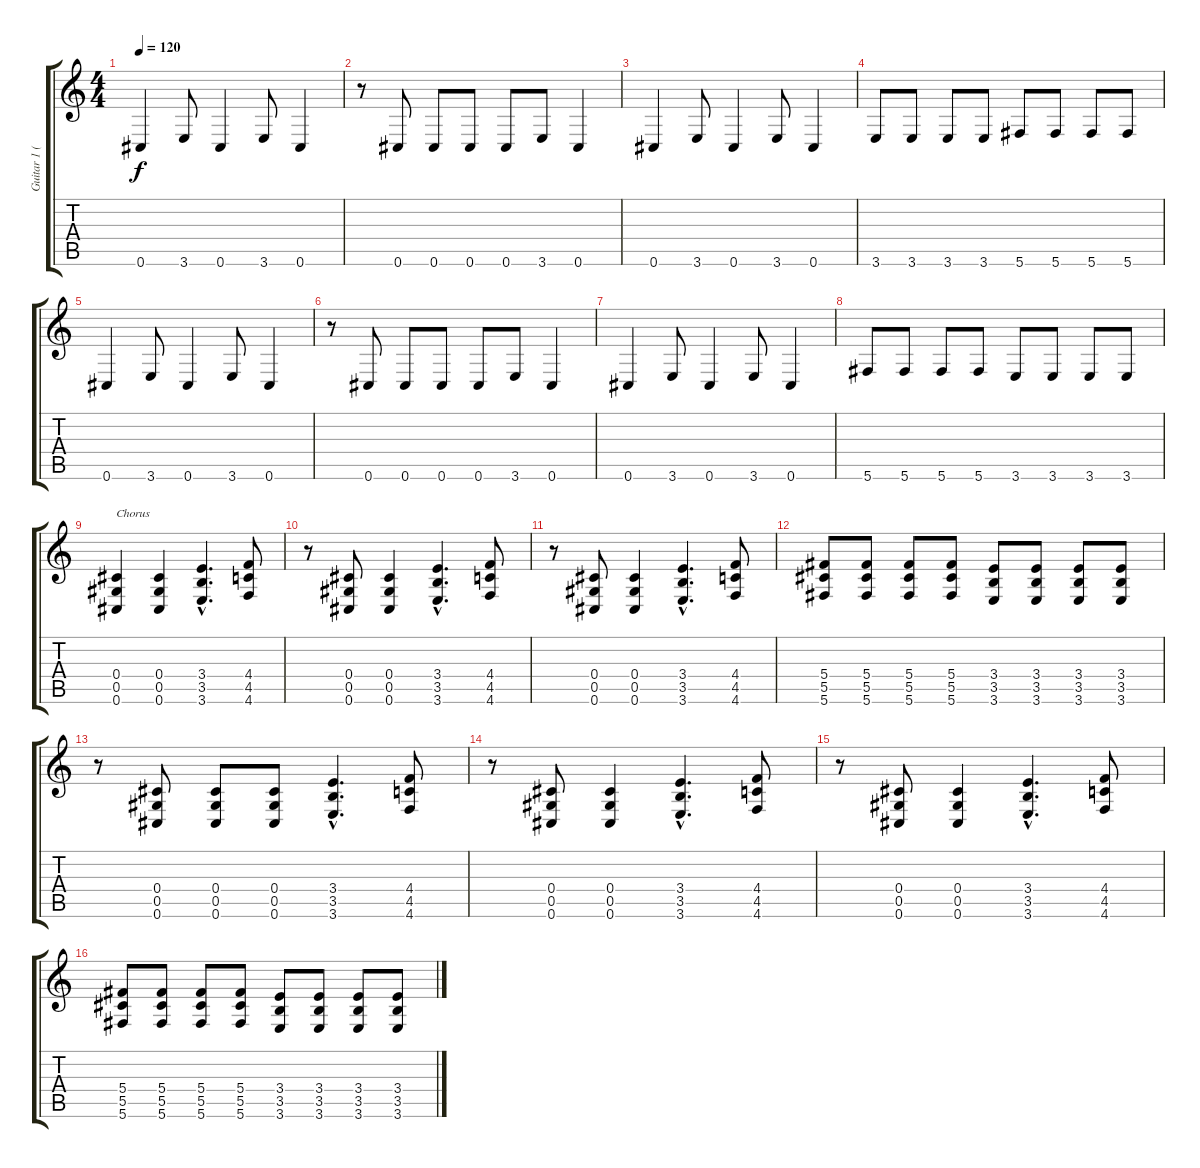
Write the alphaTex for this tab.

\track ("Guitar 1 (Rhythm)" "Guitar 1 (") {instrument distortionguitar}
\staff {score tabs}
\tuning (Eb4 Bb3 Gb3 Db3 Ab2 Db2) {hide}
\ts (4 4)
\tempo 120
\clef g2
\ks c
0.6.4{dy f} 3.6.8 0.6.4 3.6.8 0.6.4 |
r.8 0.6.8 0.6.8 0.6.8 0.6.8 3.6.8 0.6.4 |
0.6.4 3.6.8 0.6.4 3.6.8 0.6.4 |
3.6.8 3.6.8 3.6.8 3.6.8 5.6.8 5.6.8 5.6.8 5.6.8 |
0.6.4 3.6.8 0.6.4 3.6.8 0.6.4 |
r.8 0.6.8 0.6.8 0.6.8 0.6.8 3.6.8 0.6.4 |
0.6.4 3.6.8 0.6.4 3.6.8 0.6.4 |
5.6.8 5.6.8 5.6.8 5.6.8 3.6.8 3.6.8 3.6.8 3.6.8 |
(0.4 0.5 0.6).4{txt "Chorus"} (0.4 0.5 0.6).4 (3.4{hac} 3.5{hac} 3.6{hac}).4{d} (4.4 4.5 4.6).8 |
r.8 (0.4 0.5 0.6).8 (0.4 0.5 0.6).4 (3.4{hac} 3.5{hac} 3.6{hac}).4{d} (4.4 4.5 4.6).8 |
r.8 (0.4 0.5 0.6).8 (0.4 0.5 0.6).4 (3.4{hac} 3.5{hac} 3.6{hac}).4{d} (4.4 4.5 4.6).8 |
(5.4 5.5 5.6).8 (5.4 5.5 5.6).8 (5.4 5.5 5.6).8 (5.4 5.5 5.6).8 (3.4 3.5 3.6).8 (3.4 3.5 3.6).8 (3.4 3.5 3.6).8 (3.4 3.5 3.6).8 |
r.8 (0.4 0.5 0.6).8 (0.4 0.5 0.6).8 (0.4 0.5 0.6).8 (3.4{hac} 3.5{hac} 3.6{hac}).4{d} (4.4 4.5 4.6).8 |
r.8 (0.4 0.5 0.6).8 (0.4 0.5 0.6).4 (3.4{hac} 3.5{hac} 3.6{hac}).4{d} (4.4 4.5 4.6).8 |
r.8 (0.4 0.5 0.6).8 (0.4 0.5 0.6).4 (3.4{hac} 3.5{hac} 3.6{hac}).4{d} (4.4 4.5 4.6).8 |
(5.4 5.5 5.6).8 (5.4 5.5 5.6).8 (5.4 5.5 5.6).8 (5.4 5.5 5.6).8 (3.4 3.5 3.6).8 (3.4 3.5 3.6).8 (3.4 3.5 3.6).8 (3.4 3.5 3.6).8
